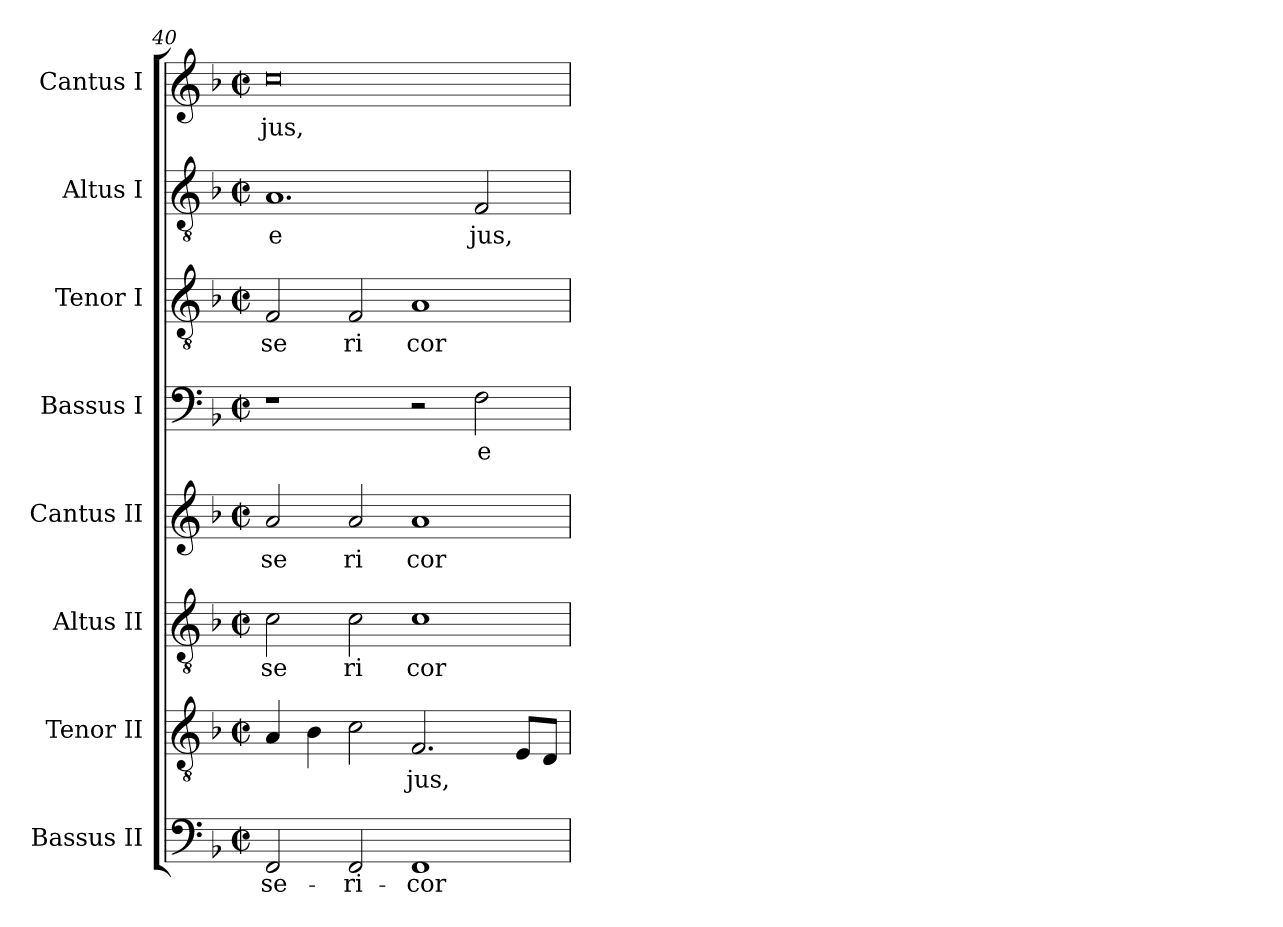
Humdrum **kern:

**kern	**text	**kern	**text	**kern	**text	**kern	**text	**kern	**text	**kern	**text	**kern	**text	**kern	**text
*part8	*part8	*part7	*part7	*part6	*part6	*part5	*part5	*part4	*part4	*part3	*part3	*part2	*part2	*part1	*part1
*staff8	*staff8	*staff7	*staff7	*staff6	*staff6	*staff5	*staff5	*staff4	*staff4	*staff3	*staff3	*staff2	*staff2	*staff1	*staff1
*I"Bassus II	*	*I"Tenor II	*	*I"Altus II	*	*I"Cantus II	*	*I"Bassus I	*	*I"Tenor I	*	*I"Altus I	*	*I"Cantus I	*
*clefF4	*	*clefGv2	*	*clefGv2	*	*clefG2	*	*clefF4	*	*clefGv2	*	*clefGv2	*	*clefG2	*
*k[b-]	*	*k[b-]	*	*k[b-]	*	*k[b-]	*	*k[b-]	*	*k[b-]	*	*k[b-]	*	*k[b-]	*
*F:	*	*F:	*	*F:	*	*F:	*	*F:	*	*F:	*	*F:	*	*F:	*
*M2/2	*	*M2/2	*	*M2/2	*	*M2/2	*	*M2/2	*	*M2/2	*	*M2/2	*	*M2/2	*
*met(c|)	*	*met(c|)	*	*met(c|)	*	*met(c|)	*	*met(c|)	*	*met(c|)	*	*met(c|)	*	*met(c|)	*
=40	=40	=40	=40	=40	=40	=40	=40	=40	=40	=40	=40	=40	=40	=40	=40
!	!LO:LY:b:cj	!	!	!	!LO:LY:b:cj	!	!LO:LY:b:cj	!	!	!	!LO:LY:b:cj	!	!LO:LY:b:cj	!	!LO:LY:b:cj
2FF/	-se-	4A/	.	2c\	se	2a/	se	1r	.	2F/	se	1.A	e	0cc	-jus,
.	.	4B-\	.	.	.	.	.	.	.	.	.	.	.	.	.
!	!LO:LY:b:cj	!	!	!	!LO:LY:b:cj	!	!LO:LY:b:cj	!	!	!	!LO:LY:b:cj	!	!	!	!
2FF/	-ri-	2c\	.	2c\	ri	2a/	ri	.	.	2F/	ri	.	.	.	.
!	!LO:LY:b:cj	!	!LO:LY:b	!	!LO:LY:b:cj	!	!LO:LY:b:cj	!	!	!	!LO:LY:b:cj	!	!	!	!
1FF	-cor-	2.F/	jus,	1c	cor	1a	cor	2r	.	1A	cor	.	.	.	.
!	!	!	!	!	!	!	!	!	!LO:LY:b:cj	!	!	!	!LO:LY:b:cj	!	!
.	.	.	.	.	.	.	.	2F\	e	.	.	2F/	jus,	.	.
.	.	8E/L	.	.	.	.	.	.	.	.	.	.	.	.	.
.	.	8D/J	.	.	.	.	.	.	.	.	.	.	.	.	.
=	=	=	=	=	=	=	=	=	=	=	=	=	=	=	=
*-	*-	*-	*-	*-	*-	*-	*-	*-	*-	*-	*-	*-	*-	*-	*-
